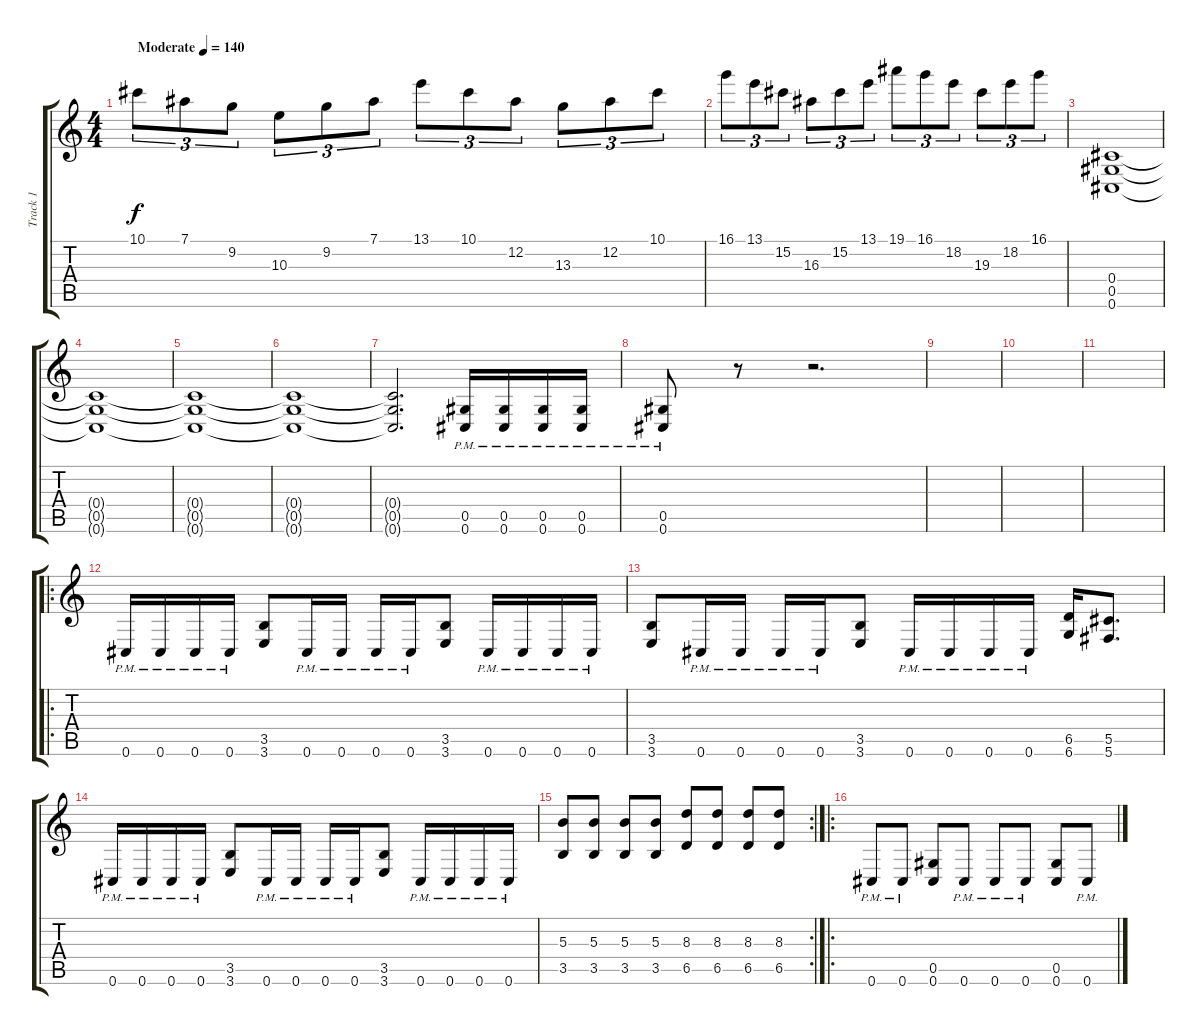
\track ("Track 1" "Track 1") {instrument distortionguitar}
\staff {score tabs}
\tuning (Eb4 Bb3 Gb3 Db3 Ab2 Db2) {hide}
\ts (4 4)
\tempo (140 "Moderate")
\clef g2
\ks c
10.1.8{tu (3 2) dy f instrument distortionguitar} 7.1.8{tu (3 2)} 9.2.8{tu (3 2)} 10.3.8{tu (3 2)} 9.2.8{tu (3 2)} 7.1.8{tu (3 2)} 13.1.8{tu (3 2)} 10.1.8{tu (3 2)} 12.2.8{tu (3 2)} 13.3.8{tu (3 2)} 12.2.8{tu (3 2)} 10.1.8{tu (3 2)} |
16.1.8{tu (3 2)} 13.1.8{tu (3 2)} 15.2.8{tu (3 2)} 16.3.8{tu (3 2)} 15.2.8{tu (3 2)} 13.1.8{tu (3 2)} 19.1.8{tu (3 2)} 16.1.8{tu (3 2)} 18.2.8{tu (3 2)} 19.3.8{tu (3 2)} 18.2.8{tu (3 2)} 16.1.8{tu (3 2)} |
(0.4 0.5 0.6).1 |
(0.4{t} 0.5{t} 0.6{t}).1 |
(0.4{t} 0.5{t} 0.6{t}).1 |
(0.4{t} 0.5{t} 0.6{t}).1 |
(0.4{t} 0.5{t} 0.6{t}).2{d} (0.5{pm} 0.6{pm}).16 (0.5{pm} 0.6{pm}).16 (0.5{pm} 0.6{pm}).16 (0.5{pm} 0.6{pm}).16 |
(0.5{pm} 0.6{pm}).8 r.8 r.2{d} |
|
|
|
\ro
0.6{pm}.16 0.6{pm}.16 0.6{pm}.16 0.6{pm}.16 (3.5 3.6).8 0.6{pm}.16 0.6{pm}.16 0.6{pm}.16 0.6{pm}.16 (3.5 3.6).8 0.6{pm}.16 0.6{pm}.16 0.6{pm}.16 0.6{pm}.16 |
(3.5 3.6).8 0.6{pm}.16 0.6{pm}.16 0.6{pm}.16 0.6{pm}.16 (3.5 3.6).8 0.6{pm}.16 0.6{pm}.16 0.6{pm}.16 0.6{pm}.16 (6.5 6.6).16 (5.5 5.6).8{d} |
0.6{pm}.16 0.6{pm}.16 0.6{pm}.16 0.6{pm}.16 (3.5 3.6).8 0.6{pm}.16 0.6{pm}.16 0.6{pm}.16 0.6{pm}.16 (3.5 3.6).8 0.6{pm}.16 0.6{pm}.16 0.6{pm}.16 0.6{pm}.16 |
\rc 2
(5.3 3.5).8 (5.3 3.5).8 (5.3 3.5).8 (5.3 3.5).8 (8.3 6.5).8 (8.3 6.5).8 (8.3 6.5).8 (8.3 6.5).8 |
\ro
0.6{pm}.8 0.6{pm}.8 (0.5 0.6).8 0.6{pm}.8 0.6{pm}.8 0.6{pm}.8 (0.5 0.6).8 0.6{pm}.8
